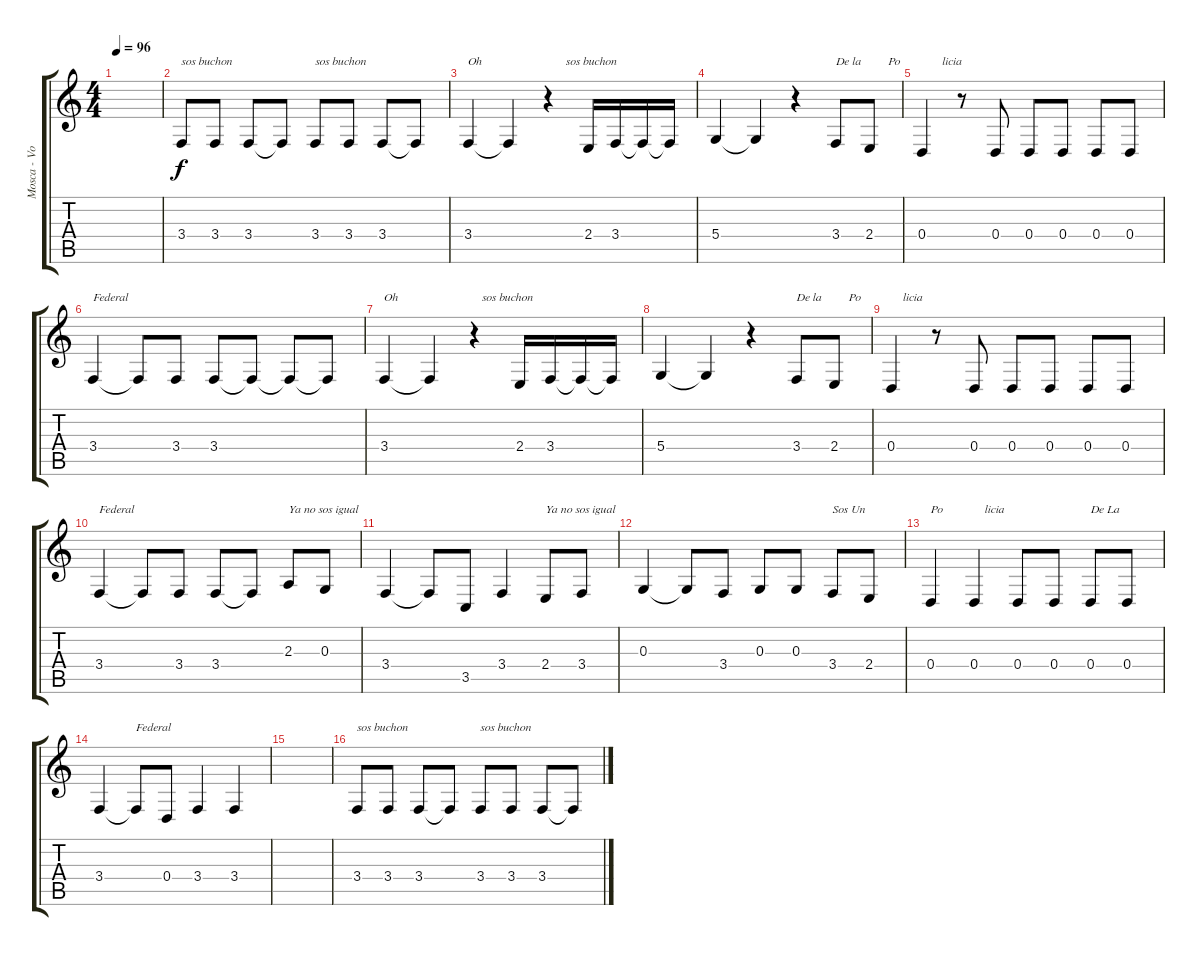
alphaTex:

\track ("Mosca - Voz" "Mosca - Vo") {instrument englishhorn}
\staff {score tabs}
\tuning (E4 B3 G3 D3 A2 E2) {hide}
\ts (4 4)
\tempo 96
\clef g2
\ks c
|
3.4.8{txt "sos buchon"} 3.4.8 3.4.8 3.4{t}.8 3.4.8{txt "sos buchon"} 3.4.8 3.4.8 3.4{t}.8 |
3.4.4{txt "Oh                            sos buchon"} 3.4{t}.4 r.4 2.4.16 3.4.16 3.4{t}.16 3.4{t}.16 |
5.4.4 5.4{t}.4 r.4 3.4.8{txt "De la         Po              licia        "} 2.4.8 |
0.4.4 r.8 0.4.8 0.4.8 0.4.8 0.4.8 0.4.8 |
3.4.4{txt "Federal"} 3.4{t}.8 3.4.8 3.4.8 3.4{t}.8 3.4{t}.8 3.4{t}.8 |
3.4.4{txt "Oh                            sos buchon"} 3.4{t}.4 r.4 2.4.16 3.4.16 3.4{t}.16 3.4{t}.16 |
5.4.4 5.4{t}.4 r.4 3.4.8{txt "De la         Po              licia        "} 2.4.8 |
0.4.4 r.8 0.4.8 0.4.8 0.4.8 0.4.8 0.4.8 |
3.4.4{txt "Federal"} 3.4{t}.8 3.4.8 3.4.8 3.4{t}.8 2.3.8{txt "Ya no sos igual"} 0.3.8 |
3.4.4 3.4{t}.8 3.5.8 3.4.4 2.4.8{txt "Ya no sos igual"} 3.4.8 |
0.3.4 0.3{t}.8 3.4.8 0.3.8 0.3.8 3.4.8{txt "Sos Un"} 2.4.8 |
0.4.4{txt "Po              licia   "} 0.4.4 0.4.8 0.4.8 0.4.8{txt "De La"} 0.4.8 |
3.4.4 3.4{t}.8{txt "Federal"} 0.4.8 3.4.4 3.4.4 |
|
3.4.8{txt "sos buchon"} 3.4.8 3.4.8 3.4{t}.8 3.4.8{txt "sos buchon"} 3.4.8 3.4.8 3.4{t}.8
